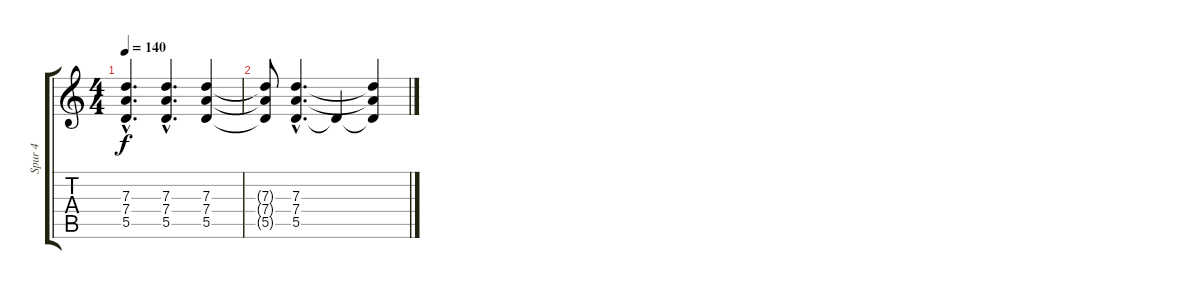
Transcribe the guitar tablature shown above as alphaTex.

\track ("Spur 4" "Spur 4") {instrument distortionguitar}
\staff {score tabs}
\tuning (E4 B3 G3 D3 A2 E2) {hide}
\ts (4 4)
\tempo 140
\clef g2
\ks c
(7.3{hac} 7.4{hac} 5.5).4{d dy f} (7.3{hac} 7.4{hac} 5.5).4{d} (7.3 7.4 5.5).4 |
(7.3{t} 7.4{t} 5.5{t}).8 (7.3{hac} 7.4{hac} 5.5{hac}).4{d} 5.5{t}.4 (7.3{t} 7.4{t} 5.5{t}).4
